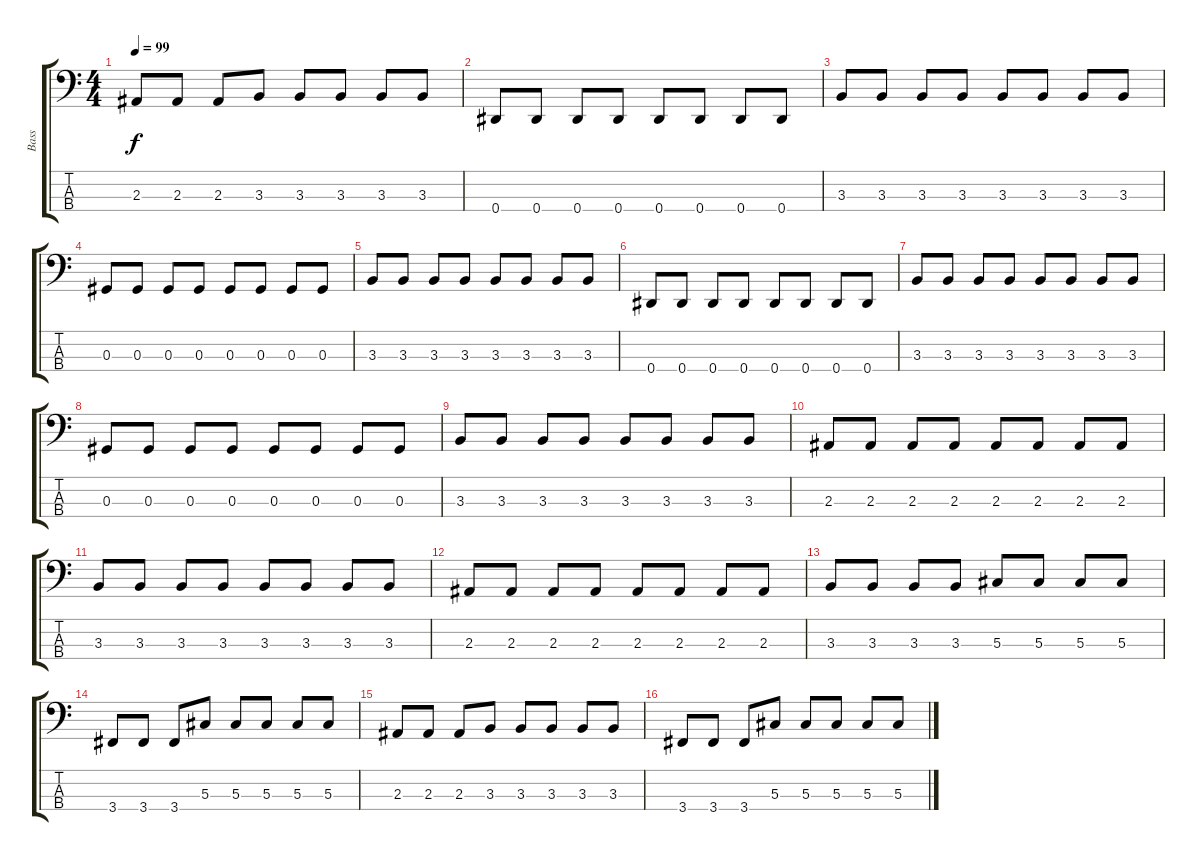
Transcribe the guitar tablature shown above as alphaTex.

\track ("Bass" "Bass") {instrument electricbassfinger}
\staff {score tabs}
\tuning (Gb2 Db2 Ab1 Eb1) {hide}
\ts (4 4)
\tempo 99
\clef f4
\ks c
2.3.8{dy f} 2.3.8 2.3.8 3.3.8 3.3.8 3.3.8 3.3.8 3.3.8 |
0.4.8 0.4.8 0.4.8 0.4.8 0.4.8 0.4.8 0.4.8 0.4.8 |
3.3.8 3.3.8 3.3.8 3.3.8 3.3.8 3.3.8 3.3.8 3.3.8 |
0.3.8 0.3.8 0.3.8 0.3.8 0.3.8 0.3.8 0.3.8 0.3.8 |
3.3.8 3.3.8 3.3.8 3.3.8 3.3.8 3.3.8 3.3.8 3.3.8 |
0.4.8 0.4.8 0.4.8 0.4.8 0.4.8 0.4.8 0.4.8 0.4.8 |
3.3.8 3.3.8 3.3.8 3.3.8 3.3.8 3.3.8 3.3.8 3.3.8 |
0.3.8 0.3.8 0.3.8 0.3.8 0.3.8 0.3.8 0.3.8 0.3.8 |
3.3.8 3.3.8 3.3.8 3.3.8 3.3.8 3.3.8 3.3.8 3.3.8 |
2.3.8 2.3.8 2.3.8 2.3.8 2.3.8 2.3.8 2.3.8 2.3.8 |
3.3.8 3.3.8 3.3.8 3.3.8 3.3.8 3.3.8 3.3.8 3.3.8 |
2.3.8 2.3.8 2.3.8 2.3.8 2.3.8 2.3.8 2.3.8 2.3.8 |
3.3.8 3.3.8 3.3.8 3.3.8 5.3.8 5.3.8 5.3.8 5.3.8 |
3.4.8 3.4.8 3.4.8 5.3.8 5.3.8 5.3.8 5.3.8 5.3.8 |
2.3.8 2.3.8 2.3.8 3.3.8 3.3.8 3.3.8 3.3.8 3.3.8 |
3.4.8 3.4.8 3.4.8 5.3.8 5.3.8 5.3.8 5.3.8 5.3.8
